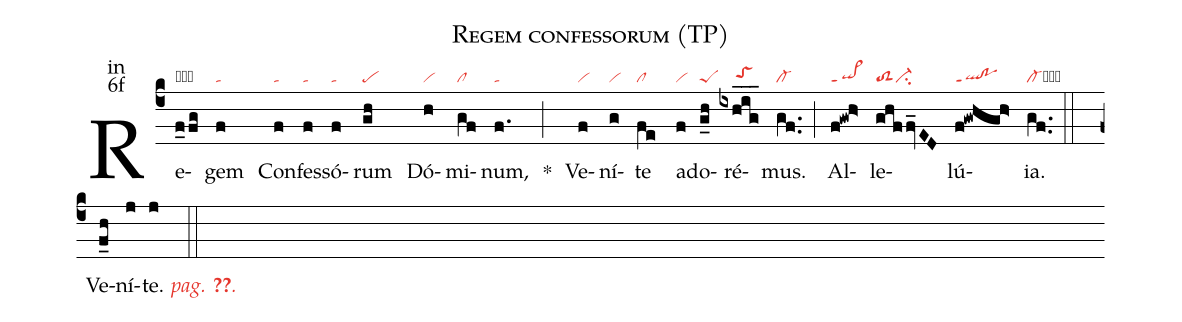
name:Regem confessorum (TP);
office-part:in;
mode:6f;
nabc-lines:1;
%%
(c4) Re(f_0fg|obvi-/pehi)gem(f|ta) Con(f|ta)fes(f|ta)só(f|ta)rum(gh|pe) Dó(h|vi)mi(gf|cl)num,(f.|ta) <sp>*</sp>(;) Ve(f|vi)ní(g|vi)te(fe|cl) ad(f|vi)o(g_h|peS)ré(ixhig___|/////toShh)mus.(gf..|cl-) (;) Al(f!gw!h>|qi>ppt1)le(ghffv_ED|toS2ci-)lú(f!gwhgh>|ql!poppt1){ia}.(gf..|cl-cb) (::) <nlba>Ve(f_h)ní(j)t{e}. <c><i>pag. <v>\pageref{M-ORIP6f}</v>.</i></c></nlba>(j ::)
